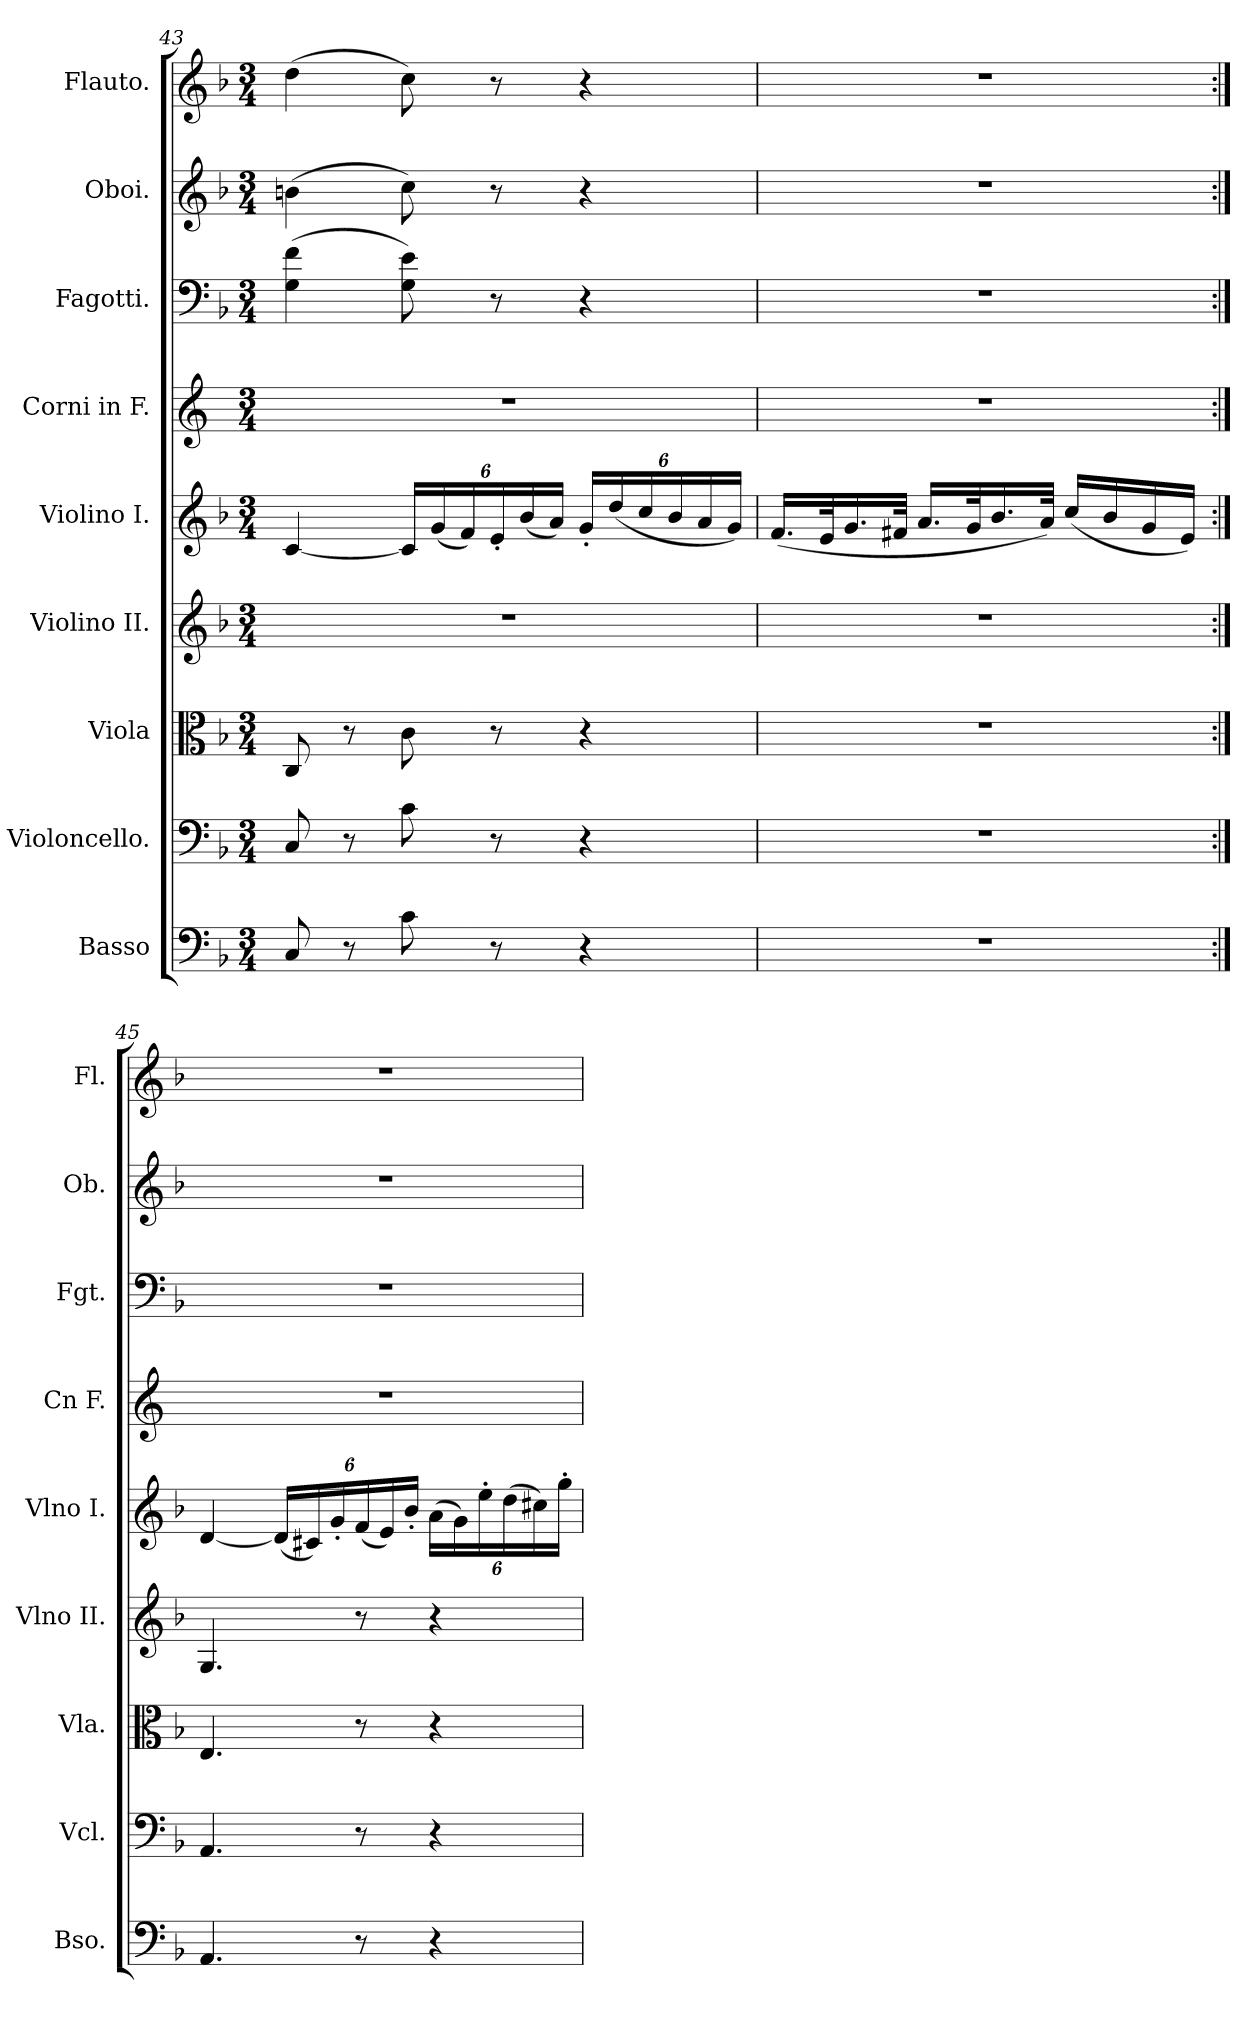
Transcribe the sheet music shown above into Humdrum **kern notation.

**kern	**kern	**kern	**kern	**kern	**kern	**kern	**kern	**kern
*part9	*part8	*part7	*part6	*part5	*part4	*part3	*part2	*part1
*staff9	*staff8	*staff7	*staff6	*staff5	*staff4	*staff3	*staff2	*staff1
*I"Basso	*I"Violoncello.	*I"Viola	*I"Violino II.	*I"Violino I.	*I"Corni in F.	*I"Fagotti.	*I"Oboi.	*I"Flauto.
*I'Bso.	*I'Vcl.	*I'Vla.	*I'Vlno II.	*I'Vlno I.	*I'Cn F.	*I'Fgt.	*I'Ob.	*I'Fl.
*clefF4	*clefF4	*clefC3	*clefG2	*clefG2	*clefG2	*clefF4	*clefG2	*clefG2
*ITrd7c12	*	*	*	*	*ITrd4c7	*	*	*
*k[b-]	*k[b-]	*k[b-]	*k[b-]	*k[b-]	*k[b-]	*k[b-]	*k[b-]	*k[b-]
*M3/4	*M3/4	*M3/4	*M3/4	*M3/4	*M3/4	*M3/4	*M3/4	*M3/4
=43	=43	=43	=43	=43	=43	=43	=43	=43
8CC/	8C/	8C/	2.r	[4c/	2.r	(>4G\ 4f\	(>4bn\	(>4dd\
8r	8r	8r	.	.	.	.	.	.
*	*	*	*	*Xbrackettup	*	*	*	*
8C\	8c\	8c\	.	24c/LL]	.	8G\ 8e\)	8cc\)	8cc\)
.	.	.	.	(<24g/	.	.	.	.
.	.	.	.	24f/)	.	.	.	.
8r	8r	8r	.	24e'/	.	8r	8r	8r
.	.	.	.	(<24b-/	.	.	.	.
.	.	.	.	24a/JJ)	.	.	.	.
4r	4r	4r	.	24g'/LL	.	4r	4r	4r
.	.	.	.	(<24dd/	.	.	.	.
.	.	.	.	24cc/	.	.	.	.
.	.	.	.	24b-/	.	.	.	.
.	.	.	.	24a/	.	.	.	.
.	.	.	.	24g/JJ)	.	.	.	.
=44	=44	=44	=44	=44	=44	=44	=44	=44
2.r	2.r	2.r	2.r	(<16.f/LL	2.r	2.r	2.r	2.r
.	.	.	.	32e/K	.	.	.	.
.	.	.	.	16.g/	.	.	.	.
.	.	.	.	32f#X/JJk	.	.	.	.
.	.	.	.	16.a/LL	.	.	.	.
.	.	.	.	32g/K	.	.	.	.
.	.	.	.	16.b-/	.	.	.	.
.	.	.	.	32a/JJk)	.	.	.	.
.	.	.	.	(<16cc/LL	.	.	.	.
.	.	.	.	16b-/	.	.	.	.
.	.	.	.	16g/	.	.	.	.
.	.	.	.	16e/JJ)	.	.	.	.
=45:|!	=45:|!	=45:|!	=45:|!	=45:|!	=45:|!	=45:|!	=45:|!	=45:|!
4.AAA/	4.AA/	4.E/	4.G/	[4d/	2.r	2.r	2.r	2.r
.	.	.	.	(<24d/LL]	.	.	.	.
.	.	.	.	24c#X/)	.	.	.	.
.	.	.	.	24g'/	.	.	.	.
8r	8r	8r	8r	(<24f/	.	.	.	.
.	.	.	.	24e/)	.	.	.	.
.	.	.	.	24b-'/JJ	.	.	.	.
4r	4r	4r	4r	(>24a\LL	.	.	.	.
.	.	.	.	24g\)	.	.	.	.
.	.	.	.	24ee'\	.	.	.	.
.	.	.	.	(>24dd\	.	.	.	.
.	.	.	.	24cc#X\)	.	.	.	.
.	.	.	.	24gg'\JJ	.	.	.	.
=	=	=	=	=	=	=	=	=
*-	*-	*-	*-	*-	*-	*-	*-	*-
